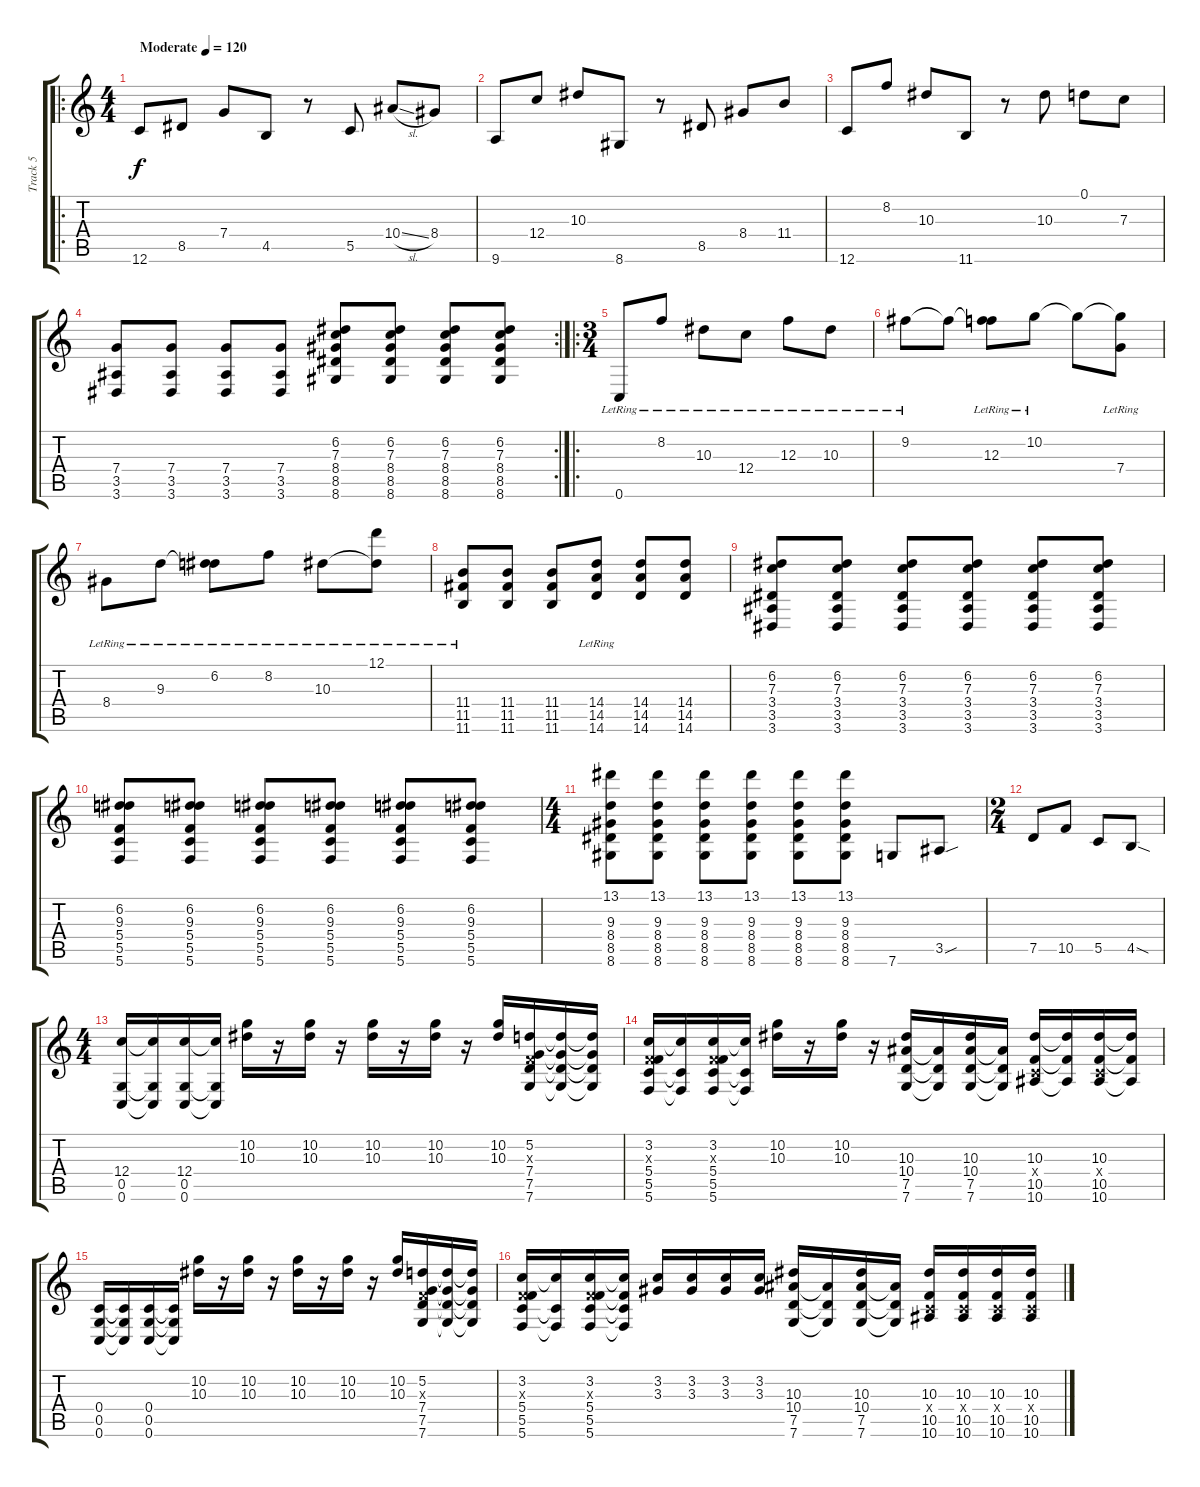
\track ("Track 5" "Track 5") {instrument distortionguitar}
\staff {score tabs}
\tuning (D4 A3 F3 C3 G2 C2) {hide}
\ro
\ts (4 4)
\tempo (120 "Moderate")
\clef g2
\ks c
12.6.8{dy f instrument distortionguitar} 8.5.8 7.4.8 4.5.8 r.8 5.5.8 10.4{sl}.8 8.4.8 |
9.6.8 12.4.8 10.3.8 8.6.8 r.8 8.5.8 8.4.8 11.4.8 |
12.6.8 8.2.8 10.3.8 11.6.8 r.8 10.3.8 0.1.8 7.3.8 |
\rc 2
(7.4 3.5 3.6).8 (7.4 3.5 3.6).8 (7.4 3.5 3.6).8 (7.4 3.5 3.6).8 (6.2 7.3 8.4 8.5 8.6).8 (6.2 7.3 8.4 8.5 8.6).8 (6.2 7.3 8.4 8.5 8.6).8 (6.2 7.3 8.4 8.5 8.6).8 |
\ro
\ts (3 4)
0.6{lr}.8{instrument acousticguitarsteel} 8.2{lr}.8 10.3{lr}.8 12.4{lr}.8 12.3{lr}.8 10.3{lr}.8 |
9.2{lr}.8 9.2{t}.8 (9.2{t} 12.3{lr}).8 10.2{lr}.8 10.2{t}.8 (10.2{t} 7.4{lr}).8 |
8.4{lr}.8 9.3{lr}.8 (6.2{lr} 9.3{t}).8 8.2{lr}.8 10.3{lr}.8 (12.1{lr} 10.3{t}).8 |
(11.4{lr} 11.5 11.6).8{instrument distortionguitar} (11.4 11.5 11.6).8 (11.4 11.5 11.6).8 (14.4{lr} 14.5 14.6).8 (14.4 14.5 14.6).8 (14.4 14.5 14.6).8 |
(6.2 7.3 3.4 3.5 3.6).8 (6.2 7.3 3.4 3.5 3.6).8 (6.2 7.3 3.4 3.5 3.6).8 (6.2 7.3 3.4 3.5 3.6).8 (6.2 7.3 3.4 3.5 3.6).8 (6.2 7.3 3.4 3.5 3.6).8 |
(6.2 9.3 5.4 5.5 5.6).8 (6.2 9.3 5.4 5.5 5.6).8 (6.2 9.3 5.4 5.5 5.6).8 (6.2 9.3 5.4 5.5 5.6).8 (6.2 9.3 5.4 5.5 5.6).8 (6.2 9.3 5.4 5.5 5.6).8 |
\ts (4 4)
(13.1 9.3 8.4 8.5 8.6).8 (13.1 9.3 8.4 8.5 8.6).8 (13.1 9.3 8.4 8.5 8.6).8 (13.1 9.3 8.4 8.5 8.6).8 (13.1 9.3 8.4 8.5 8.6).8 (13.1 9.3 8.4 8.5 8.6).8 7.6.8 3.5{sou}.8 |
\ts (2 4)
7.5.8 10.5.8 5.5.8 4.5{sod}.8 |
\ts (4 4)
(12.4 0.5 0.6).16 (12.4{t} 0.5{t} 0.6{t}).16 (12.4 0.5 0.6).16 (12.4{t} 0.5{t} 0.6{t}).16 (10.2 10.3).16 r.16 (10.2 10.3).16 r.16 (10.2 10.3).16 r.16 (10.2 10.3).16 r.16 (10.2 10.3).16 (5.2 0.3{x} 7.4 7.5 7.6).16 (5.2{t} 7.4{t} 7.5{t} 7.6{t}).16 (5.2{t} 7.4{t} 7.5{t} 7.6{t}).16 |
(3.2 0.3{x} 5.4 5.5 5.6).16 (3.2{t} 5.5{t} 5.6{t}).16 (3.2 0.3{x} 5.4 5.5 5.6).16 (3.2{t} 5.5{t} 5.6{t}).16 (10.2 10.3).16 r.16 (10.2 10.3).16 r.16 (10.3 10.4 7.5 7.6).16 (10.4{t} 7.5{t} 7.6{t}).16 (10.3 10.4 7.5 7.6).16 (10.4{t} 7.5{t} 7.6{t}).16 (10.3 0.4{x} 10.5 10.6).16 (10.3{t} 10.5{t} 10.6{t}).16 (10.3 0.4{x} 10.5 10.6).16 (10.3{t} 10.5{t} 10.6{t}).16 |
(0.4 0.5 0.6).16 (0.4{t} 0.5{t} 0.6{t}).16 (0.4 0.5 0.6).16 (0.4{t} 0.5{t} 0.6{t}).16 (10.2 10.3).16 r.16 (10.2 10.3).16 r.16 (10.2 10.3).16 r.16 (10.2 10.3).16 r.16 (10.2 10.3).16 (5.2 0.3{x} 7.4 7.5 7.6).16 (5.2{t} 7.4{t} 7.5{t} 7.6{t}).16 (5.2{t} 7.4{t} 7.5{t} 7.6{t}).16 |
(3.2 0.3{x} 5.4 5.5 5.6).16 (3.2{t} 5.5{t} 5.6{t}).16 (3.2 0.3{x} 5.4 5.5 5.6).16 (3.2{t} 5.4{t} 5.5{t} 5.6{t}).16 (3.2 3.3).16 (3.2 3.3).16 (3.2 3.3).16 (3.2 3.3).16 (10.3 10.4 7.5 7.6).16 (10.4{t} 7.5{t} 7.6{t}).16 (10.3 10.4 7.5 7.6).16 (10.4{t} 7.5{t} 7.6{t}).16 (10.3 0.4{x} 10.5 10.6).16 (10.3 0.4{x} 10.5 10.6).16 (10.3 0.4{x} 10.5 10.6).16 (10.3 0.4{x} 10.5 10.6).16
